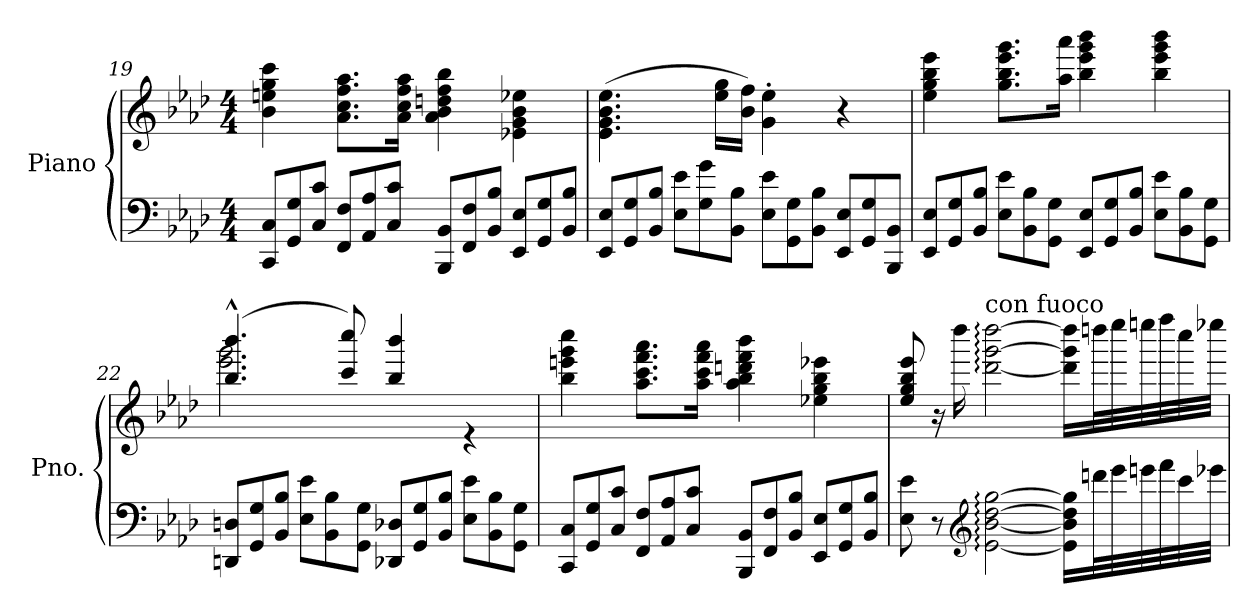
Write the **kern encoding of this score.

**kern	**kern
*part1	*part1
*staff2	*staff1
*I"Piano	*
*I'Pno.	*
*clefF4	*clefG2
*k[b-e-a-d-]	*k[b-e-a-d-]
*M4/4	*M4/4
*Xtuplet	*
=19	=19
12CC/ 12C/L	4b-\ 4een\ 4gg\ 4ccc\
12GG/ 12G/	.
12C/ 12c/J	.
12FF/ 12F/L	8.a-\ 8.cc\ 8.ff\ 8.aa-\L
12AA-/ 12A-/	.
12C/ 12c/J	.
.	16a-\ 16cc\ 16ff\ 16aa-\Jk
12BBB-/ 12BB-/L	4a-\ 4b-\ 4ddn\ 4ff\ 4bb-\
12FF/ 12F/	.
12BB-/ 12B-/J	.
12EE-/ 12E-/L	4e-X\ 4g\ 4b-\ 4ee-X\
12GG/ 12G/	.
12BB-/ 12B-/J	.
=20	=20
12EE-/ 12E-/L	(4.e-\ 4.g\ 4.b-\ 4.ee-\
12GG/ 12G/	.
12BB-/ 12B-/J	.
12E-\ 12e-\L	.
12G\ 12g\	.
.	16ee-\ 16gg\LL
12BB-\ 12B-\J	.
.	16b-\ 16ff\JJ)
12E-\ 12e-\L	4g\' 4ee-\'
12GG\ 12G\	.
12BB-\ 12B-\J	.
12EE-/ 12E-/L	4r
12GG/ 12G/	.
12BBB-/ 12BB-/J	.
!!LO:LB:g=z
=21	=21
12EE-/ 12E-/L	4ee-\ 4gg\ 4bb-\ 4eee-\
12GG/ 12G/	.
12BB-/ 12B-/J	.
12E-\ 12e-\L	8.gg\ 8.bb-\ 8.eee-\ 8.ggg\L
12BB-\ 12B-\	.
12GG\ 12G\J	.
.	16aa-\ 16aaa-\Jk
12EE-/ 12E-/L	4bb-\ 4eee-\ 4ggg\ 4bbb-\
12GG/ 12G/	.
12BB-/ 12B-/J	.
12E-\ 12e-\L	4bb-\ 4eee-\ 4ggg\ 4bbb-\
12BB-\ 12B-\	.
12GG\ 12G\J	.
=22	=22
*	*^
12DDn/ 12Dn/L	(4.bb-/^^ 4.bbb-/^^	2.eee-\ 2.ggg\
12GG/ 12G/	.	.
12BB-/ 12B-/J	.	.
12E-\ 12e-\L	.	.
12BB-\ 12B-\	.	.
.	8ccc/ 8cccc/)	.
12GG\ 12G\J	.	.
12DD-X/ 12D-X/L	4bb-/ 4bbb-/	.
12GG/ 12G/	.	.
12BB-/ 12B-/J	.	.
12E-\ 12e-\L	4re	4ryy
12BB-\ 12B-\	.	.
12GG\ 12G\J	.	.
*	*v	*v
=23	=23
12CC/ 12C/L	4bb-\ 4eeen\ 4ggg\ 4cccc\
12GG/ 12G/	.
12C/ 12c/J	.
12FF/ 12F/L	8.aa-\ 8.ccc\ 8.fff\ 8.aaa-\L
12AA-/ 12A-/	.
12C/ 12c/J	.
.	16aa-\ 16ccc\ 16fff\ 16aaa-\Jk
12BBB-/ 12BB-/L	4aa-\ 4bb-\ 4dddn\ 4fff\ 4bbb-\
12FF/ 12F/	.
12BB-/ 12B-/J	.
12EE-/ 12E-/L	4ee-X\ 4gg\ 4bb-\ 4eee-X\
12GG/ 12G/	.
12BB-/ 12B-/J	.
!!LO:LB:g=z
=24	=24
8E-\ 8e-\	8ee-/ 8gg/ 8bb-/ 8eee-/
8r	16r
.	16dddd-\
*clefG2	*
!	!LO:TX:a:t=con fuoco
[2e-\: [2b-\: [2dd-\: [2gg\:	[2ddd-\: [2ggg\: [2dddd-\:
16e-\] 16b-\] 16dd-\] 16gg\]LL	16ddd-\] 16ggg\] 16dddd-\]LL
32dddn\L	32ddddn\L
32eee-\	32eeee-\
32eeen\	32eeeen\
32fff\	32ffff\
32ccc\	32cccc\
32eee-X\JJJ	32eeee-X\JJJ
=	=
*-	*-
